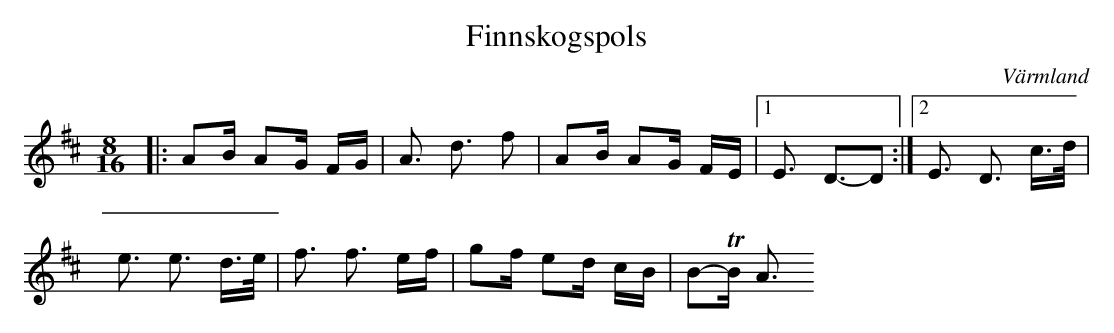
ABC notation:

X:1
T:Finnskogspols
O:Värmland
M:8/16
L:1/16
K:D
|: A2B A2G FG | A3 d3 f2 | A2B A2G FE |1 E3 D3-D2 :|2 E3 D3 c>d |
e3 e3 d>e | f3 f3 ef | g2f e2d cB | B2-TB A3
